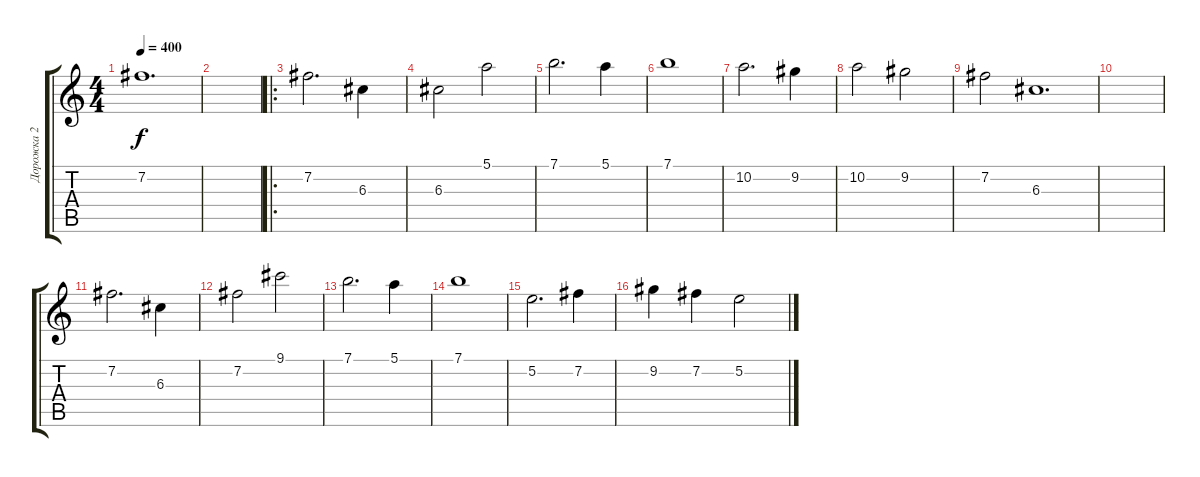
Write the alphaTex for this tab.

\track ("Дорожка 2" "Дорожка 2") {instrument overdrivenguitar}
\staff {score tabs}
\tuning (E4 B3 G3 D3 A2 E2) {hide}
\ts (4 4)
\tempo 400
\clef g2
\ks c
7.2.1{d dy f} |
|
\ro
7.2.2{d} 6.3.4 |
6.3.2 5.1.2 |
7.1.2{d} 5.1.4 |
7.1.1 |
10.2.2{d} 9.2.4 |
10.2.2 9.2.2 |
7.2.2 6.3.1{d} |
|
7.2.2{d} 6.3.4 |
7.2.2 9.1.2 |
7.1.2{d} 5.1.4 |
7.1.1 |
5.2.2{d} 7.2.4 |
9.2.4 7.2.4 5.2.2
